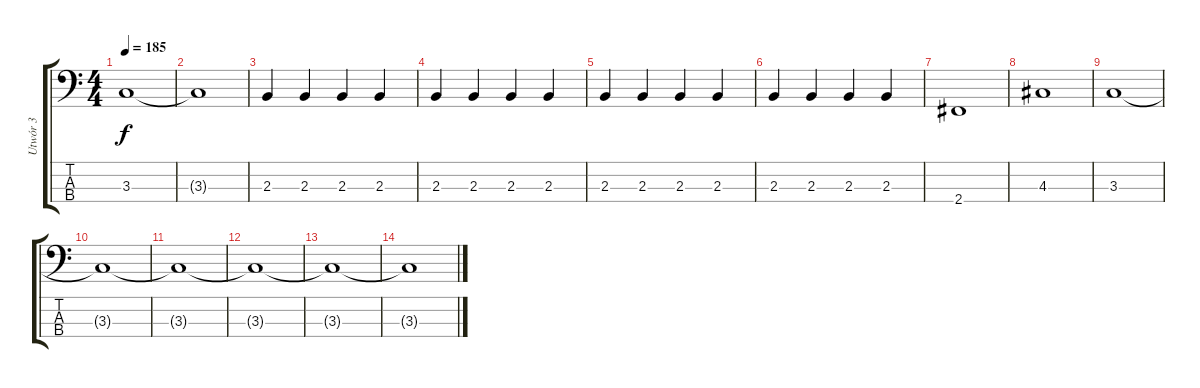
\track ("Utwór 3" "Utwór 3") {instrument electricbassfinger}
\staff {score tabs}
\tuning (G2 D2 A1 E1) {hide}
\ts (4 4)
\tempo 185
\clef f4
\ks c
3.3.1{dy f} |
3.3{t}.1 |
2.3.4 2.3.4 2.3.4 2.3.4 |
2.3.4 2.3.4 2.3.4 2.3.4 |
2.3.4 2.3.4 2.3.4 2.3.4 |
2.3.4 2.3.4 2.3.4 2.3.4 |
2.4.1 |
4.3.1 |
3.3.1 |
3.3{t}.1 |
3.3{t}.1 |
3.3{t}.1 |
3.3{t}.1 |
3.3{t}.1
